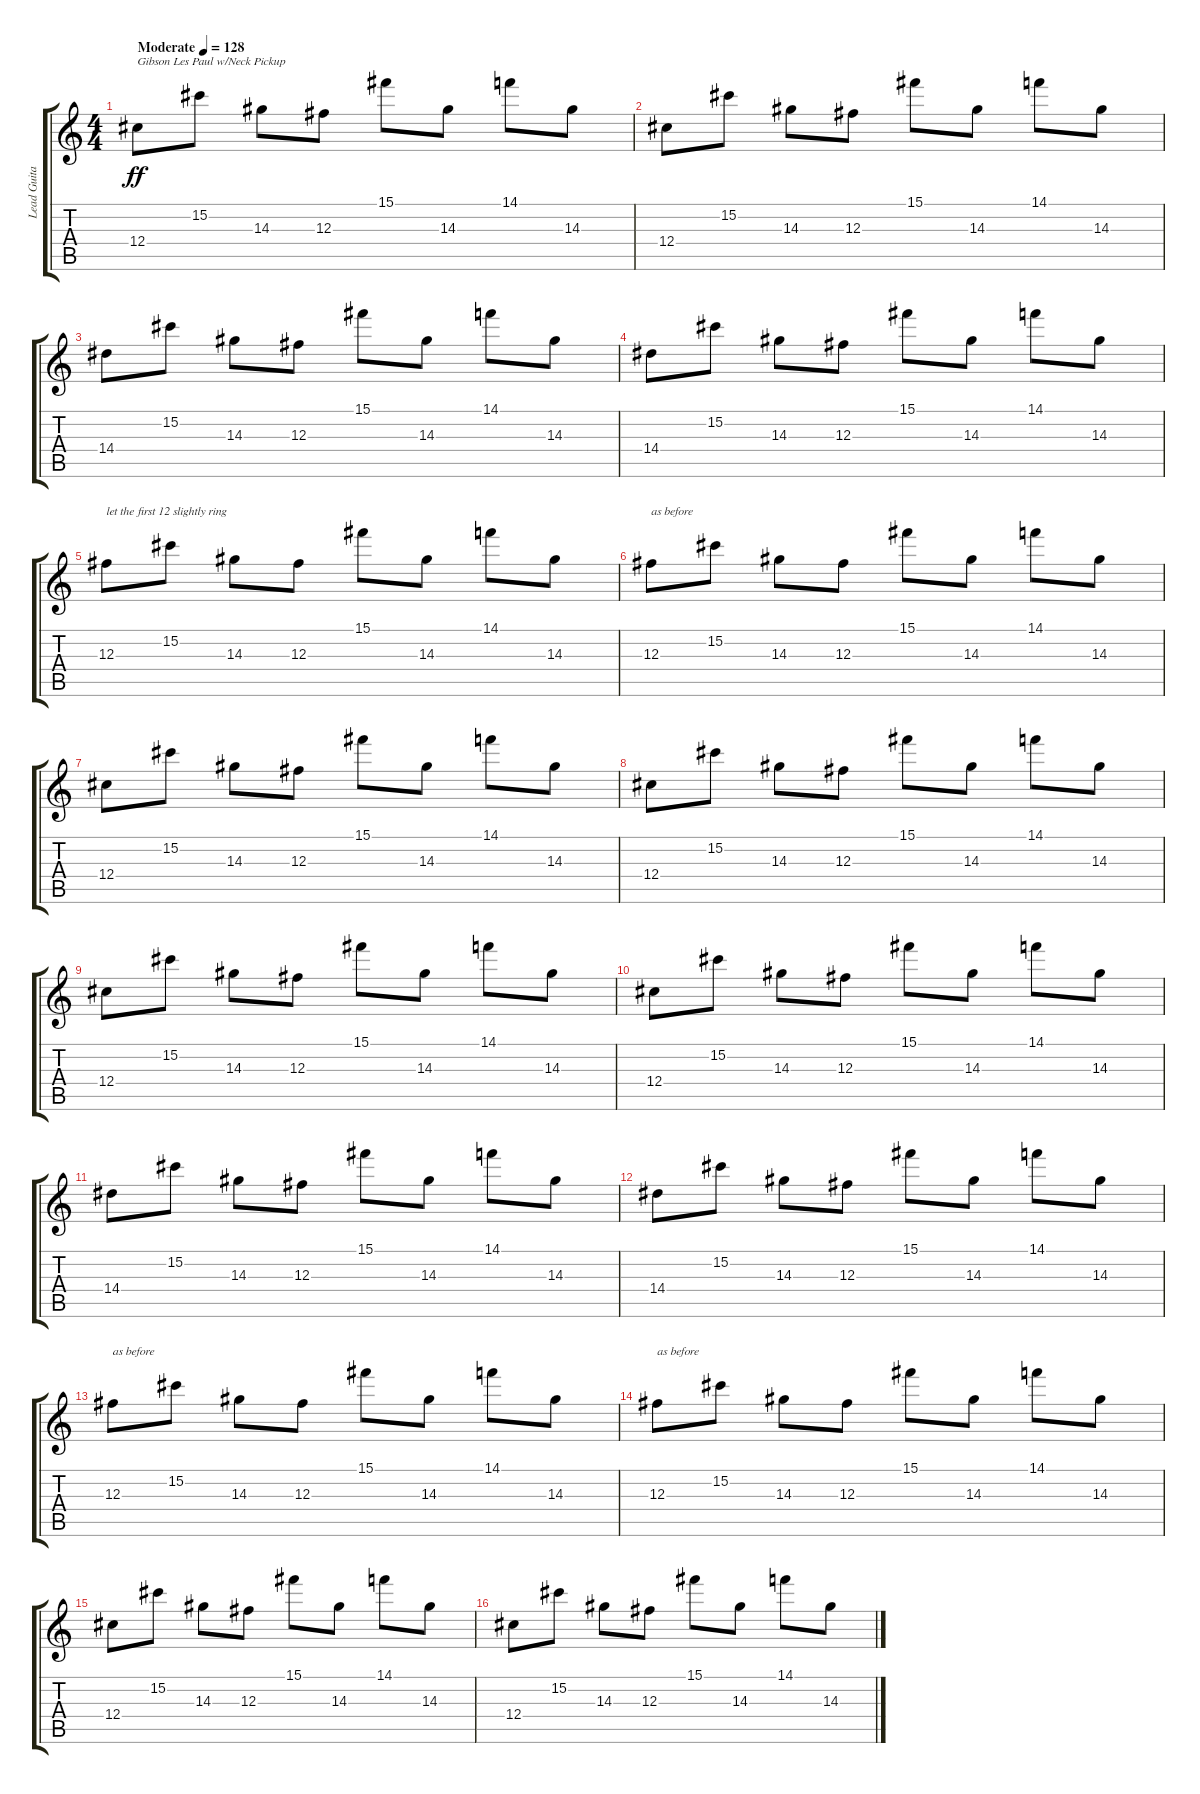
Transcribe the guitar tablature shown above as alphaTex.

\track ("Lead Guitar (Slash)" "Lead Guita") {instrument distortionguitar}
\staff {score tabs}
\tuning (Eb4 Bb3 Gb3 Db3 Ab2 Eb2) {hide}
\ts (4 4)
\tempo (128 "Moderate")
\clef g2
\ks c
12.4.8{txt "Gibson Les Paul w/Neck Pickup" dy ff instrument distortionguitar} 15.2.8 14.3.8 12.3.8 15.1.8 14.3.8 14.1.8 14.3.8 |
12.4.8 15.2.8 14.3.8 12.3.8 15.1.8 14.3.8 14.1.8 14.3.8 |
14.4.8 15.2.8 14.3.8 12.3.8 15.1.8 14.3.8 14.1.8 14.3.8 |
14.4.8 15.2.8 14.3.8 12.3.8 15.1.8 14.3.8 14.1.8 14.3.8 |
12.3.8{txt "let the first 12 slightly ring"} 15.2.8 14.3.8 12.3.8 15.1.8 14.3.8 14.1.8 14.3.8 |
12.3.8{txt "as before"} 15.2.8 14.3.8 12.3.8 15.1.8 14.3.8 14.1.8 14.3.8 |
12.4.8 15.2.8 14.3.8 12.3.8 15.1.8 14.3.8 14.1.8 14.3.8 |
12.4.8 15.2.8 14.3.8 12.3.8 15.1.8 14.3.8 14.1.8 14.3.8 |
12.4.8 15.2.8 14.3.8 12.3.8 15.1.8 14.3.8 14.1.8 14.3.8 |
12.4.8 15.2.8 14.3.8 12.3.8 15.1.8 14.3.8 14.1.8 14.3.8 |
14.4.8 15.2.8 14.3.8 12.3.8 15.1.8 14.3.8 14.1.8 14.3.8 |
14.4.8 15.2.8 14.3.8 12.3.8 15.1.8 14.3.8 14.1.8 14.3.8 |
12.3.8{txt "as before"} 15.2.8 14.3.8 12.3.8 15.1.8 14.3.8 14.1.8 14.3.8 |
12.3.8{txt "as before"} 15.2.8 14.3.8 12.3.8 15.1.8 14.3.8 14.1.8 14.3.8 |
12.4.8 15.2.8 14.3.8 12.3.8 15.1.8 14.3.8 14.1.8 14.3.8 |
12.4.8 15.2.8 14.3.8 12.3.8 15.1.8 14.3.8 14.1.8 14.3.8
